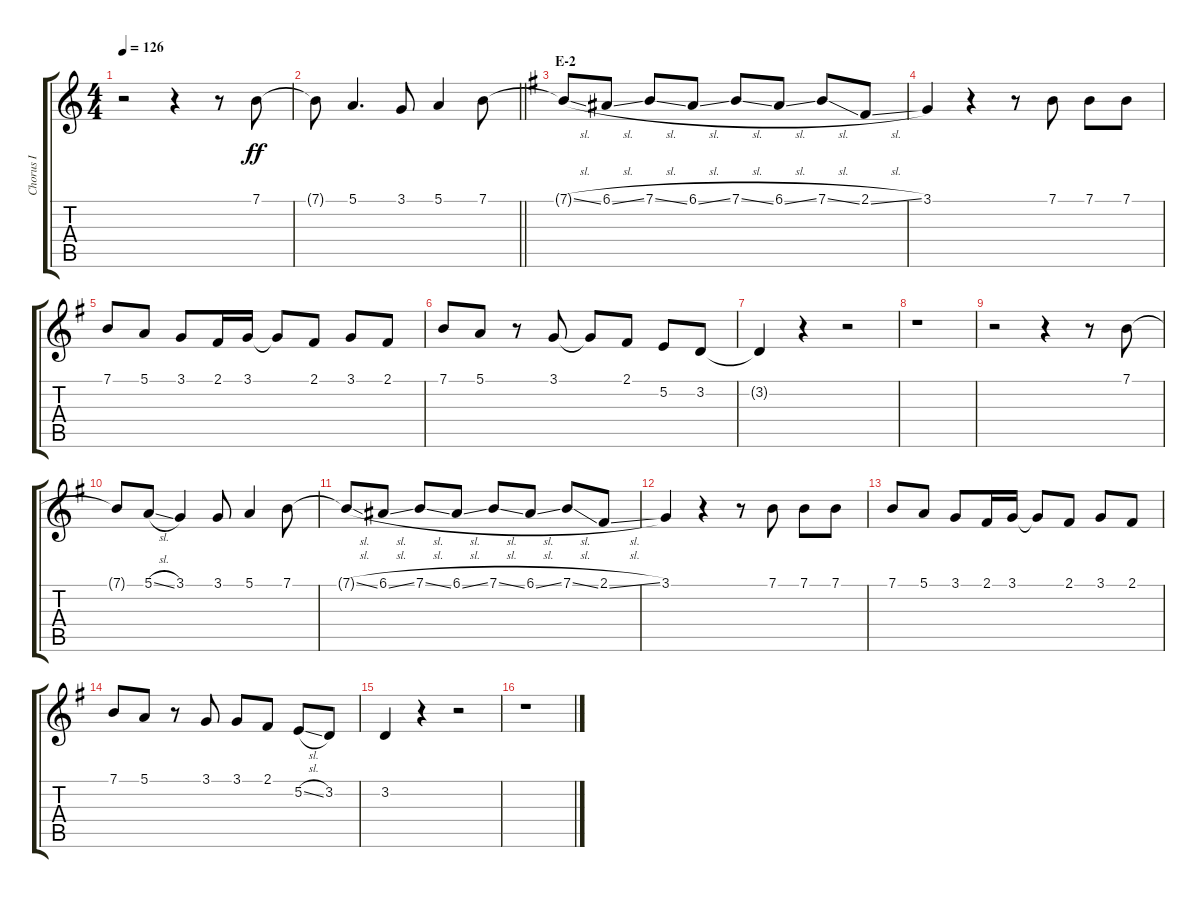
\track ("Chorus I" "Chorus I") {instrument voiceoohs}
\staff {score tabs}
\tuning (E4 B3 G3 D3 A2 E2) {hide}
\ts (4 4)
\tempo 126
\clef g2
\ks c
r.2{dy ff} r.4 r.8 7.1.8 |
\barLineRight lightlight
7.1{t}.8 5.1.4{d} 3.1.8 5.1.4 7.1.8 |
\section ("" "E-2")
\ks g
7.1{sl t}.8 6.1{sl}.8 7.1{sl}.8 6.1{sl}.8 7.1{sl}.8 6.1{sl}.8 7.1{sl}.8 2.1{sl}.8 |
3.1.4 r.4 r.8 7.1.8 7.1.8 7.1.8 |
7.1.8 5.1.8 3.1.8 2.1.16 3.1.16 3.1{t}.8 2.1.8 3.1.8 2.1.8 |
7.1.8 5.1.8 r.8 3.1.8 3.1{t}.8 2.1.8 5.2.8 3.2.8 |
3.2{t}.4 r.4 r.2 |
r.1 |
r.2 r.4 r.8 7.1.8 |
7.1{t}.8 5.1{sl}.8 3.1.4 3.1.8 5.1.4 7.1.8 |
7.1{sl t}.8 6.1{sl}.8 7.1{sl}.8 6.1{sl}.8 7.1{sl}.8 6.1{sl}.8 7.1{sl}.8 2.1{sl}.8 |
3.1.4 r.4 r.8 7.1.8 7.1.8 7.1.8 |
7.1.8 5.1.8 3.1.8 2.1.16 3.1.16 3.1{t}.8 2.1.8 3.1.8 2.1.8 |
7.1.8 5.1.8 r.8 3.1.8 3.1.8 2.1.8 5.2{sl}.8 3.2.8 |
3.2.4 r.4 r.2 |
r.1
